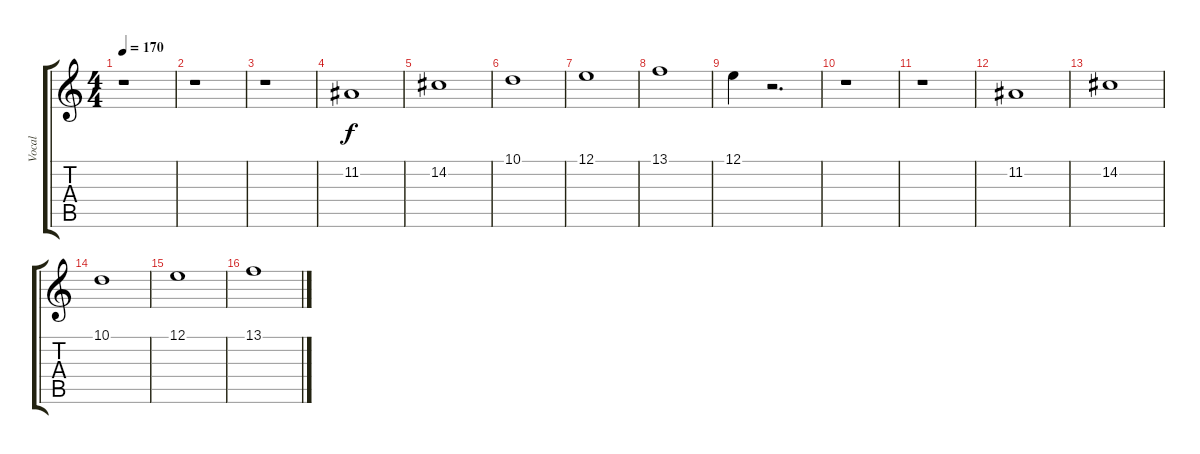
\track ("Vocal" "Vocal") {instrument choiraahs}
\staff {score tabs}
\tuning (E4 B3 G3 D3 A2 E2) {hide}
\ts (4 4)
\tempo 170
\clef g2
\ks c
r.1{dy f} |
r.1 |
r.1 |
11.2.1 |
14.2.1 |
10.1.1 |
12.1.1 |
13.1.1 |
12.1.4 r.2{d} |
r.1 |
r.1 |
11.2.1 |
14.2.1 |
10.1.1 |
12.1.1 |
13.1.1
